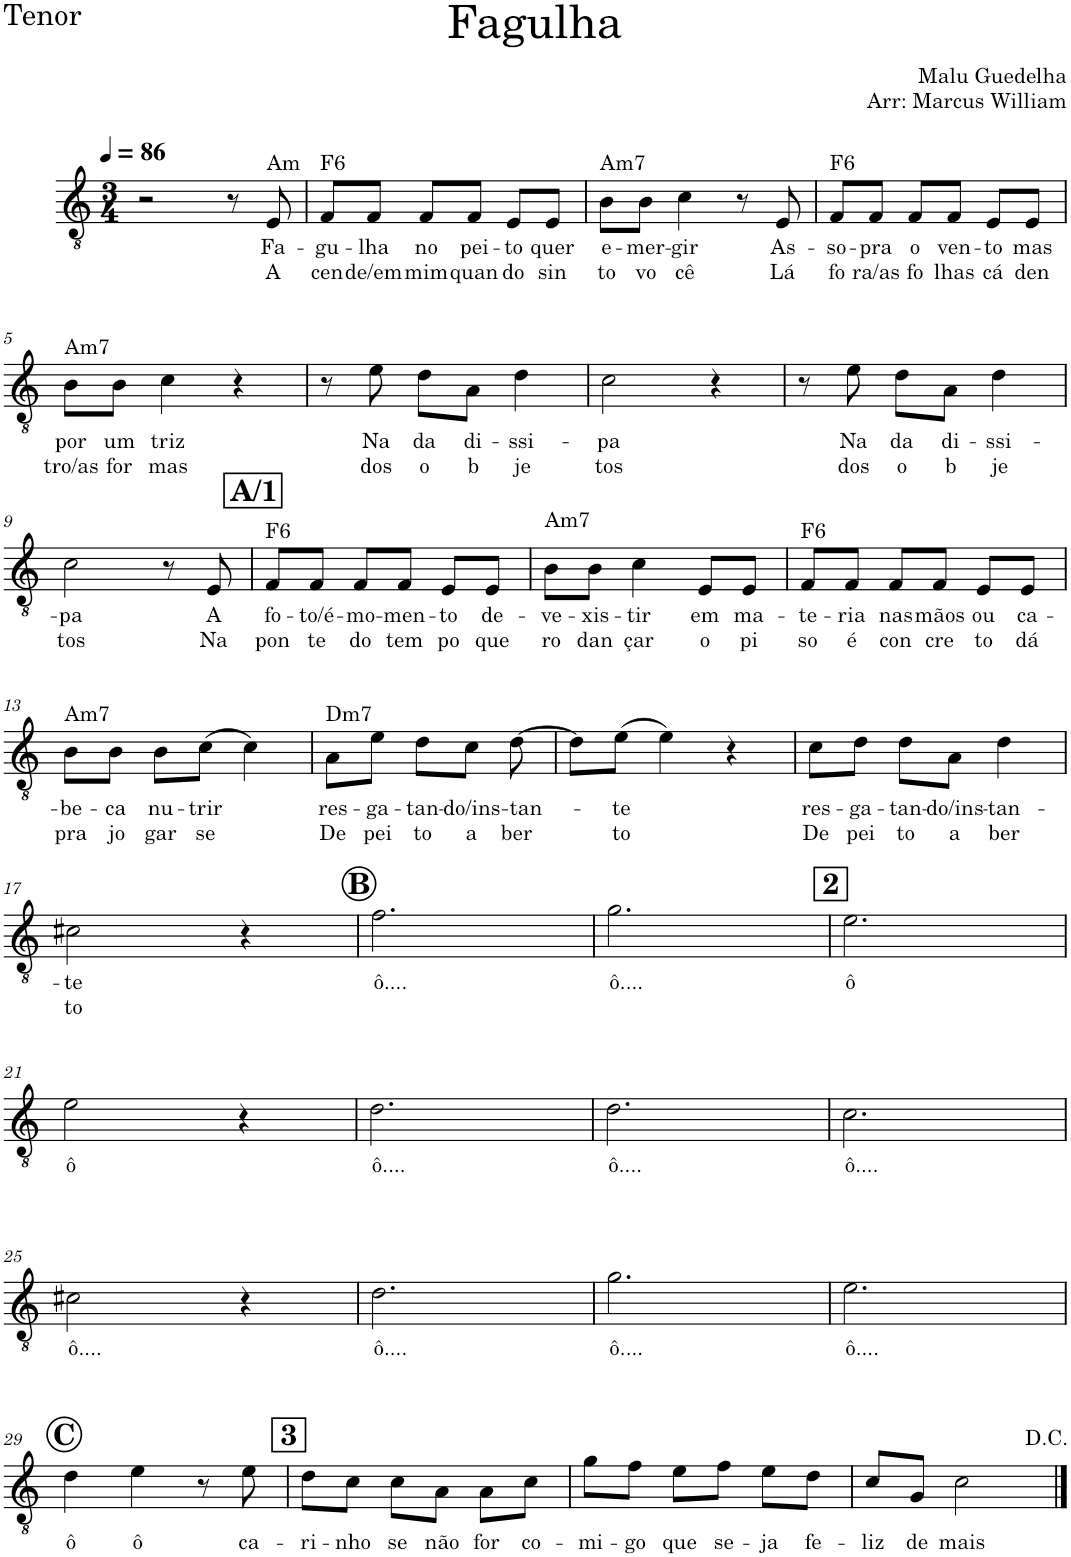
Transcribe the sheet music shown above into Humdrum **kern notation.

**kern	**text	**text
*part1	*part1	*part1
*staff1	*staff1	*staff1
*I"Tenor	*	*
*I'T.	*	*
*clefGv2	*	*
*k[]	*	*
*M3/4	*	*
*MM86	*	*
=1	=1	=1
2r	.	.
8r	.	.
!LO:TX:a:t=Am	!	!
!	!LO:LY:b	!LO:LY:b
8E/	Fa-	A
=2	=2	=2
!LO:TX:a:t=F6	!	!
!	!LO:LY:b	!LO:LY:b
8F/L	-gu-	cen
!	!LO:LY:b	!LO:LY:b
8F/J	-lha	de/em
!	!LO:LY:b	!LO:LY:b
8F/L	no	mim
!	!LO:LY:b	!LO:LY:b
8F/J	pei-	quan
!	!LO:LY:b	!LO:LY:b
8E/L	-to	do
!	!LO:LY:b	!LO:LY:b
8E/J	quer	sin
=3	=3	=3
!LO:TX:a:t=Am7	!	!
!	!LO:LY:b	!LO:LY:b
8B\L	e-	to
!	!LO:LY:b	!LO:LY:b
8B\J	-mer-	vo
!	!LO:LY:b	!LO:LY:b
4c\	-gir	cê
8r	.	.
!	!LO:LY:b	!LO:LY:b
8E/	As-	Lá
=4	=4	=4
!LO:TX:a:t=F6	!	!
!	!LO:LY:b	!LO:LY:b
8F/L	-so-	fo
!	!LO:LY:b	!LO:LY:b
8F/J	-pra	ra/as
!	!LO:LY:b	!LO:LY:b
8F/L	o	fo
!	!LO:LY:b	!LO:LY:b
8F/J	ven-	lhas
!	!LO:LY:b	!LO:LY:b
8E/L	-to	cá
!	!LO:LY:b	!LO:LY:b
8E/J	mas	den
!!LO:LB:g=z
=5	=5	=5
!LO:TX:a:t=Am7	!	!
!	!LO:LY:b	!LO:LY:b
8B\L	por	tro/as
!	!LO:LY:b	!LO:LY:b
8B\J	um	for
!	!LO:LY:b	!LO:LY:b
4c\	triz	mas
4r	.	.
=6	=6	=6
8r	.	.
!	!LO:LY:b	!LO:LY:b
8e\	Na	dos
!	!LO:LY:b	!LO:LY:b
8d\L	-da	o
!	!LO:LY:b	!LO:LY:b
8A\J	di-	b
!	!LO:LY:b	!LO:LY:b
4d\	-ssi-	je
=7	=7	=7
!	!LO:LY:b	!LO:LY:b
2c\	-pa	tos
4r	.	.
=8	=8	=8
8r	.	.
!	!LO:LY:b	!LO:LY:b
8e\	Na	dos
!	!LO:LY:b	!LO:LY:b
8d\L	-da	o
!	!LO:LY:b	!LO:LY:b
8A\J	di-	b
!	!LO:LY:b	!LO:LY:b
4d\	-ssi-	je
!!LO:LB:g=z
=9	=9	=9
!	!LO:LY:b	!LO:LY:b
2c\	-pa	tos
8r	.	.
!	!LO:LY:b	!LO:LY:b
8E/	A	Na
!!LO:REH:place=s1:a:B:cj:fs=14:t=A/1
=10	=10	=10
!LO:TX:a:t=F6	!	!
!	!LO:LY:b	!LO:LY:b
8F/L	fo-	pon
!	!LO:LY:b	!LO:LY:b
8F/J	-to/é-	te
!	!LO:LY:b	!LO:LY:b
8F/L	-mo-	do
!	!LO:LY:b	!LO:LY:b
8F/J	-men-	tem
!	!LO:LY:b	!LO:LY:b
8E/L	-to	po
!	!LO:LY:b	!LO:LY:b
8E/J	de-	que
=11	=11	=11
!LO:TX:a:t=Am7	!	!
!	!LO:LY:b	!LO:LY:b
8B\L	-ve-	ro
!	!LO:LY:b	!LO:LY:b
8B\J	-xis-	dan
!	!LO:LY:b	!LO:LY:b
4c\	-tir	çar
!	!LO:LY:b	!LO:LY:b
8E/L	em	o
!	!LO:LY:b	!LO:LY:b
8E/J	ma-	pi
=12	=12	=12
!LO:TX:a:t=F6	!	!
!	!LO:LY:b	!LO:LY:b
8F/L	-te-	so
!	!LO:LY:b	!LO:LY:b
8F/J	-ria	é
!	!LO:LY:b	!LO:LY:b
8F/L	nas	con
!	!LO:LY:b	!LO:LY:b
8F/J	mãos	cre
!	!LO:LY:b	!LO:LY:b
8E/L	ou	to
!	!LO:LY:b	!LO:LY:b
8E/J	ca-	dá
!!LO:LB:g=z
=13	=13	=13
!LO:TX:a:t=Am7	!	!
!	!LO:LY:b	!LO:LY:b
8B\L	-be-	pra
!	!LO:LY:b	!LO:LY:b
8B\J	-ca	jo
!	!LO:LY:b	!LO:LY:b
8B\L	nu-	gar
!	!LO:LY:b	!LO:LY:b
(8c\J	-trir	se
4c\)	.	.
=14	=14	=14
!LO:TX:a:t=Dm7	!	!
!	!LO:LY:b	!LO:LY:b
8A\L	res-	De
!	!LO:LY:b	!LO:LY:b
8e\J	-ga-	pei
!	!LO:LY:b	!LO:LY:b
8d\L	-tan-	to
!	!LO:LY:b	!LO:LY:b
8c\J	-do/ins-	a
!	!LO:LY:b	!LO:LY:b
[8d\	-tan-	ber
=15	=15	=15
8d\L]	.	.
!	!LO:LY:b	!LO:LY:b
(8e\J	-te	to
4e\)	.	.
4r	.	.
=16	=16	=16
!	!LO:LY:b	!LO:LY:b
8c\L	res-	De
!	!LO:LY:b	!LO:LY:b
8d\J	-ga-	pei
!	!LO:LY:b	!LO:LY:b
8d\L	-tan-	to
!	!LO:LY:b	!LO:LY:b
8A\J	-do/ins-	a
!	!LO:LY:b	!LO:LY:b
4d\	-tan-	ber
!!LO:LB:g=z
=17	=17	=17
!	!LO:LY:b	!LO:LY:b
2c#X\	-te	to
4r	.	.
!!LO:REH:place=s1:a:B:cj:enc=circle:fs=14:t=B
=18	=18	=18
!	!LO:LY:b	!
2.f\	ô....	.
=19	=19	=19
!	!LO:LY:b	!
2.g\	ô....	.
!!LO:REH:place=s1:a:B:cj:fs=14:t=2
=20	=20	=20
!	!LO:LY:b	!
2.e\	ô	.
!!LO:LB:g=z
=21	=21	=21
!	!LO:LY:b	!
2e\	ô	.
4r	.	.
=22	=22	=22
!	!LO:LY:b	!
2.d\	ô....	.
=23	=23	=23
!	!LO:LY:b	!
2.d\	ô....	.
=24	=24	=24
!	!LO:LY:b	!
2.c\	ô....	.
!!LO:LB:g=z
=25	=25	=25
!	!LO:LY:b	!
2c#X\	ô....	.
4r	.	.
=26	=26	=26
!	!LO:LY:b	!
2.d\	ô....	.
=27	=27	=27
!	!LO:LY:b	!
2.g\	ô....	.
=28	=28	=28
!	!LO:LY:b	!
2.e\	ô....	.
!!LO:LB:g=z
!!LO:REH:place=s1:a:B:cj:enc=circle:fs=14:t=C
=29	=29	=29
!	!LO:LY:b	!
4d\	ô	.
!	!LO:LY:b	!
4e\	ô	.
8r	.	.
!	!LO:LY:b	!
8e\	ca-	.
!!LO:REH:place=s1:a:B:cj:fs=14:t=3
=30	=30	=30
!	!LO:LY:b	!
8d\L	-ri-	.
!	!LO:LY:b	!
8c\J	-nho	.
!	!LO:LY:b	!
8c\L	se	.
!	!LO:LY:b	!
8A\J	não	.
!	!LO:LY:b	!
8A\L	for	.
!	!LO:LY:b	!
8c\J	co-	.
=31	=31	=31
!	!LO:LY:b	!
8g\L	-mi-	.
!	!LO:LY:b	!
8f\J	-go	.
!	!LO:LY:b	!
8e\L	que	.
!	!LO:LY:b	!
8f\J	se-	.
!	!LO:LY:b	!
8e\L	-ja	.
!	!LO:LY:b	!
8d\J	fe-	.
=32	=32	=32
!	!LO:LY:b	!
8c/L	-liz	.
!	!LO:LY:b	!
8G/J	de	.
!	!LO:LY:b	!
2c\	mais	.
==	==	==
*-	*-	*-
